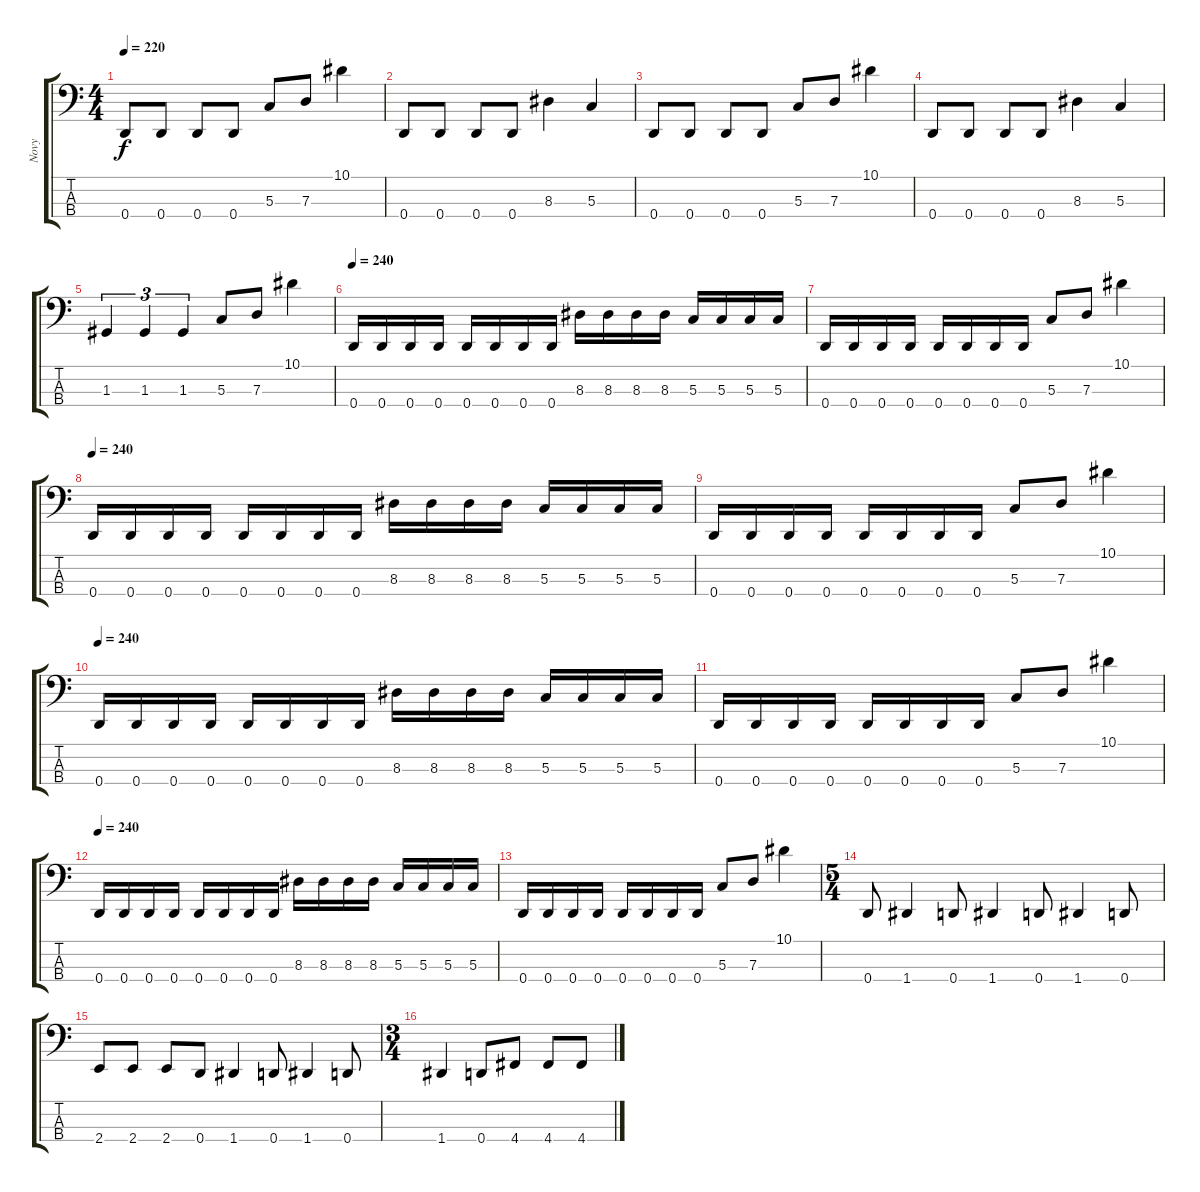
\track ("Novy" "Novy") {instrument electricbasspick}
\staff {score tabs}
\tuning (F2 C2 G1 D1) {hide}
\ts (4 4)
\tempo 220
\clef f4
\ks c
0.4.8{dy f} 0.4.8 0.4.8 0.4.8 5.3.8 7.3.8 10.1.4 |
0.4.8 0.4.8 0.4.8 0.4.8 8.3.4 5.3.4 |
0.4.8 0.4.8 0.4.8 0.4.8 5.3.8 7.3.8 10.1.4 |
0.4.8 0.4.8 0.4.8 0.4.8 8.3.4 5.3.4 |
1.3.4{tu (3 2)} 1.3.4{tu (3 2)} 1.3.4{tu (3 2)} 5.3.8 7.3.8 10.1.4 |
\tempo 240
0.4.16 0.4.16 0.4.16 0.4.16 0.4.16 0.4.16 0.4.16 0.4.16 8.3.16 8.3.16 8.3.16 8.3.16 5.3.16 5.3.16 5.3.16 5.3.16 |
0.4.16 0.4.16 0.4.16 0.4.16 0.4.16 0.4.16 0.4.16 0.4.16 5.3.8 7.3.8 10.1.4 |
\tempo 240
0.4.16 0.4.16 0.4.16 0.4.16 0.4.16 0.4.16 0.4.16 0.4.16 8.3.16 8.3.16 8.3.16 8.3.16 5.3.16 5.3.16 5.3.16 5.3.16 |
0.4.16 0.4.16 0.4.16 0.4.16 0.4.16 0.4.16 0.4.16 0.4.16 5.3.8 7.3.8 10.1.4 |
\tempo 240
0.4.16 0.4.16 0.4.16 0.4.16 0.4.16 0.4.16 0.4.16 0.4.16 8.3.16 8.3.16 8.3.16 8.3.16 5.3.16 5.3.16 5.3.16 5.3.16 |
0.4.16 0.4.16 0.4.16 0.4.16 0.4.16 0.4.16 0.4.16 0.4.16 5.3.8 7.3.8 10.1.4 |
\tempo 240
0.4.16 0.4.16 0.4.16 0.4.16 0.4.16 0.4.16 0.4.16 0.4.16 8.3.16 8.3.16 8.3.16 8.3.16 5.3.16 5.3.16 5.3.16 5.3.16 |
0.4.16 0.4.16 0.4.16 0.4.16 0.4.16 0.4.16 0.4.16 0.4.16 5.3.8 7.3.8 10.1.4 |
\ts (5 4)
0.4.8 1.4.4 0.4.8 1.4.4 0.4.8 1.4.4 0.4.8 |
2.4.8 2.4.8 2.4.8 0.4.8 1.4.4 0.4.8 1.4.4 0.4.8 |
\ts (3 4)
1.4.4 0.4.8 4.4.8 4.4.8 4.4.8
